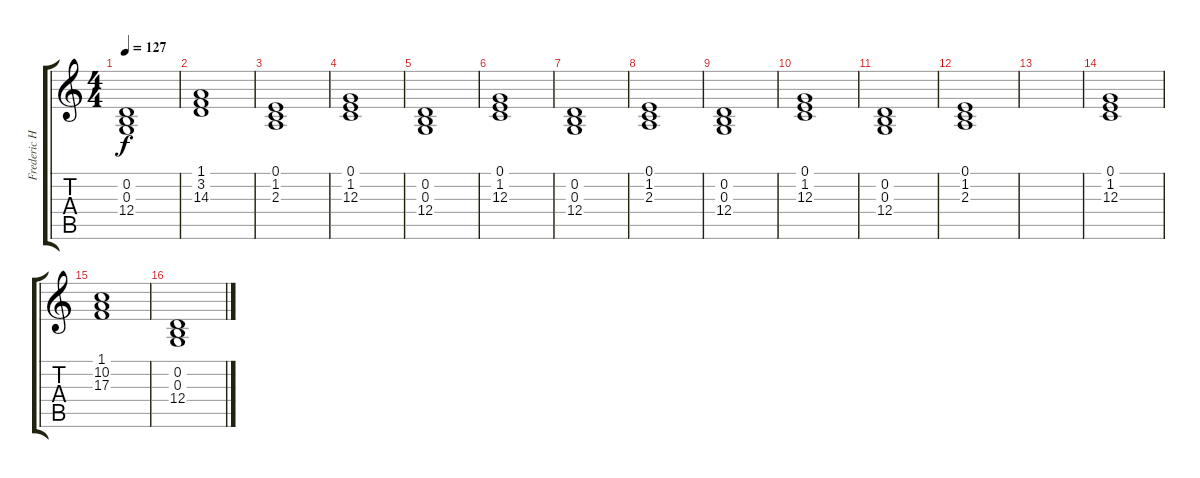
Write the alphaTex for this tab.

\track ("Frederic Helmer" "Frederic H") {instrument stringensemble1}
\staff {score tabs}
\tuning (E4 B3 G3 D3 A2 E2) {hide}
\ts (4 4)
\tempo 127
\clef g2
\ks c
(0.2 0.3 12.4).1{dy f} |
(1.1 3.2 14.3).1 |
(0.1 1.2 2.3).1 |
(0.1 1.2 12.3).1 |
(0.2 0.3 12.4).1 |
(0.1 1.2 12.3).1 |
(0.2 0.3 12.4).1 |
(0.1 1.2 2.3).1 |
(0.2 0.3 12.4).1 |
(0.1 1.2 12.3).1 |
(0.2 0.3 12.4).1 |
(0.1 1.2 2.3).1 |
|
(0.1 1.2 12.3).1 |
(1.1 10.2 17.3).1 |
(0.2 0.3 12.4).1
